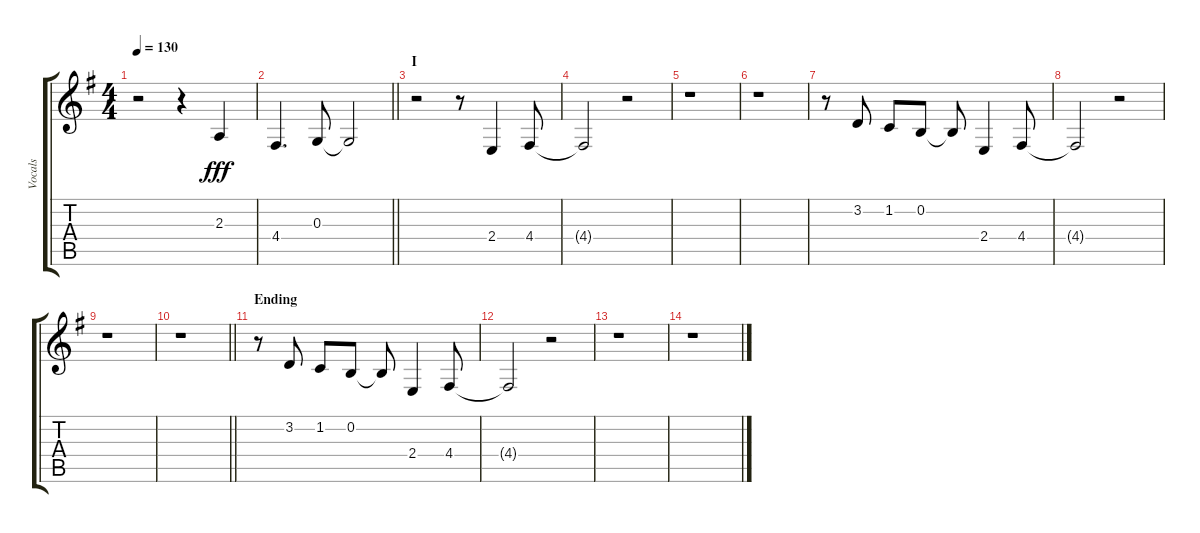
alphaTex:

\track ("Vocals" "Vocals") {instrument voiceoohs}
\staff {score tabs}
\tuning (E4 B3 G3 D3 A2 E2) {hide}
\ts (4 4)
\tempo 130
\clef g2
\ks g
r.2{dy fff} r.4 2.3.4 |
\barLineRight lightlight
4.4.4{d} 0.3.8 0.3{t}.2 |
\section ("" "I")
r.2 r.8 2.4.4 4.4.8 |
4.4{t}.2 r.2 |
r.1 |
r.1 |
r.8 3.2.8 1.2.8 0.2.8 0.2{t}.8 2.4.4 4.4.8 |
4.4{t}.2 r.2 |
r.1 |
\barLineRight lightlight
r.1 |
\section ("" "Ending")
r.8{volume 0} 3.2.8 1.2.8 0.2.8 0.2{t}.8 2.4.4 4.4.8 |
4.4{t}.2 r.2 |
r.1 |
r.1
